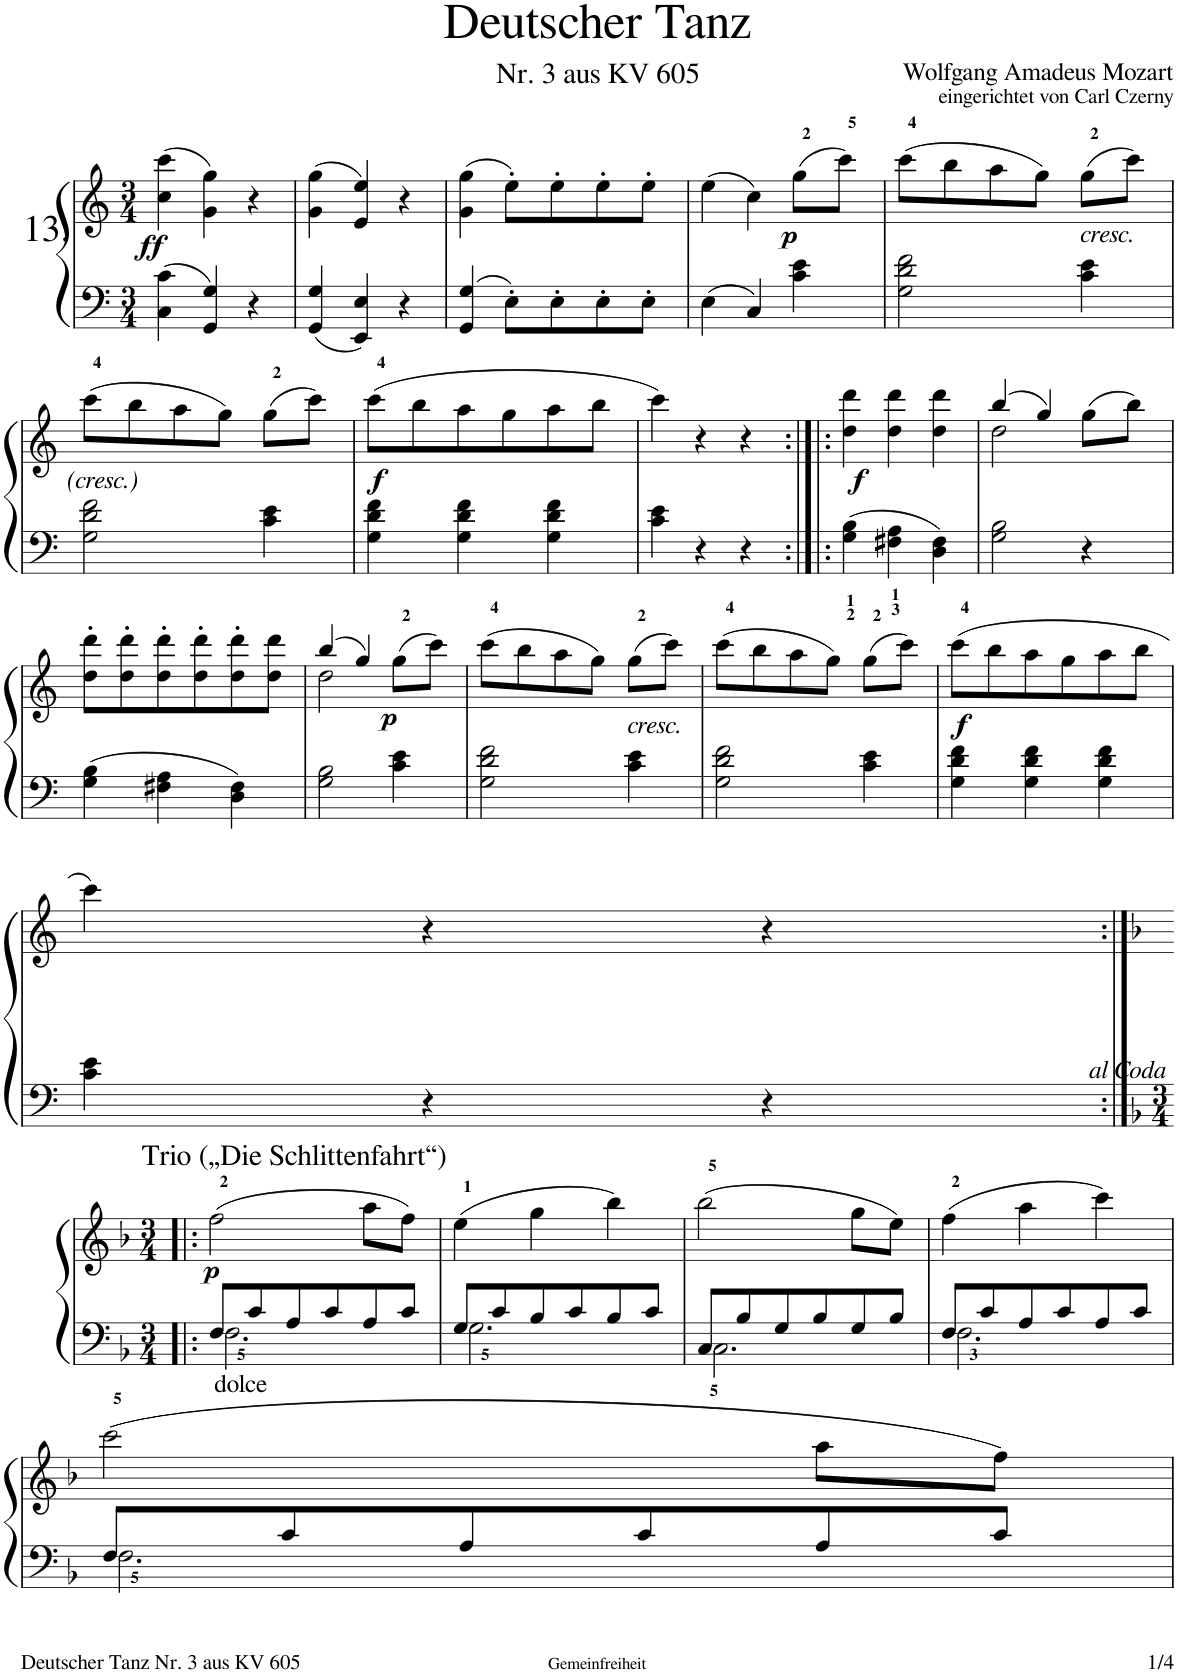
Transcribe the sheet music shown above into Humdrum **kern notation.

**kern	**kern	**dynam
*part1	*part1	*part1
*staff2	*staff1	*staff1/2
*I"Piano	*	*
*I'Pno.	*	*
*clefF4	*clefG2	*
*k[]	*k[]	*
*M3/4	*M3/4	*
=1	=1	=1
!	!	!LO:DY:b
4C\ 4c\	(4cc\ 4ccc\	ff
4GG/ 4G/	4g\ 4gg\)	.
4r	4r	.
=2	=2	=2
4GG/ 4G/	(4g\ 4gg\	.
4EE/ 4E/	4e/ 4ee/)	.
4r	4r	.
=3	=3	=3
4GG/ 4G/	(4g\ 4gg\	.
8E'\L	8ee'\L)	.
8E'\	8ee'\	.
8E'\	8ee'\	.
8E'\J	8ee'\J	.
=4	=4	=4
4E\	(4ee\	.
4C/	4cc\)	.
!	!	!LO:DY:b
4c\ 4e\	(8gg\L	p
.	8ccc\J)	.
=5	=5	=5
2G\ 2d\ 2f\	(8ccc\L	.
.	8bb\	.
.	8aa\	.
.	8gg\J)	.
!	!LO:TX:b:i:t=cresc.	!
4c\ 4e\	(8gg\L	.
.	8ccc\J)	.
!!LO:LB:g=z
=6	=6	=6
2G\ 2d\ 2f\	(8ccc\L	.
.	8bb\	.
.	8aa\	.
.	8gg\J)	.
4c\ 4e\	(8gg\L	.
.	8ccc\J)	.
=7	=7	=7
!	!	!LO:DY:b
4G\ 4d\ 4f\	(8ccc\L	f
.	8bb\	.
4G\ 4d\ 4f\	8aa\	.
.	8gg\	.
4G\ 4d\ 4f\	8aa\	.
.	8bb\J	.
=8	=8	=8
4c\ 4e\	4ccc\)	.
4r	4r	.
4r	4r	.
=9:|!|:	=9:|!|:	=9:|!|:
!	!	!LO:DY:b
4G\<< 4B\<<	4dd\ 4ddd\	f
4F#X\<< 4A\<<	4dd\ 4ddd\	.
4D\ 4F#\	4dd\ 4ddd\	.
=10	=10	=10
*	*^	*
2G\ 2B\	(4bb/	2dd\	.
.	4gg/)	.	.
4r	(8gg\L	4ryy	.
.	8bb\J)	.	.
*	*v	*v	*
!!LO:LB:g=z
=11	=11	=11
4G\ 4B\	8dd\' 8ddd\'L	.
.	8dd\' 8ddd\'	.
4F#X\ 4A\	8dd\' 8ddd\'	.
.	8dd\' 8ddd\'	.
4D\ 4F#\	8dd\' 8ddd\'	.
.	8dd\ 8ddd\J	.
=12	=12	=12
*	*^	*
2G\ 2B\	(4bb/	2dd\	.
.	4gg/)	.	.
!	!	!	!LO:DY:b
4c\ 4e\	(8gg\L	4ryy	p
.	8ccc\J)	.	.
*	*v	*v	*
=13	=13	=13
2G\ 2d\ 2f\	(8ccc\L	.
.	8bb\	.
.	8aa\	.
.	8gg\J)	.
!	!LO:TX:b:i:t=cresc.	!
4c\ 4e\	(8gg\L	.
.	8ccc\J)	.
=14	=14	=14
2G\ 2d\ 2f\	(8ccc\L	.
.	8bb\	.
.	8aa\	.
.	8gg\J)	.
4c\ 4e\	(8gg\L	.
.	8ccc\J)	.
=15	=15	=15
!	!	!LO:DY:b
4G\ 4d\ 4f\	(8ccc\L	f
.	8bb\	.
4G\ 4d\ 4f\	8aa\	.
.	8gg\	.
4G\ 4d\ 4f\	8aa\	.
.	8bb\J	.
!!LO:LB:g=z
=16	=16	=16
4c\ 4e\	4ccc\)	.
4r	4r	.
4r	4r	.
!!LO:LB:g=z
=17:|!|:	=17:|!|:	=17:|!|:
*k[b-]	*k[b-]	*
*F:	*F:	*
*M3/4	*M3/4	*
*^	*	*
!	!	!LO:TX:a:t=Trio („Die Schlittenfahrt“)	!
!LO:TX:b:t=dolce	!	!	!
!	!	!	!LO:DY:b
8F/L	2.F<\	(2ff\	p
8c/	.	.	.
8A/	.	.	.
8c/	.	.	.
8A/	.	8aa\L	.
8c/J	.	8ff\J)	.
=18	=18	=18	=18
8G/L	2.G<\	(4ee\	.
8c/	.	.	.
8B-/	.	4gg\	.
8c/	.	.	.
8B-/	.	4bb-\)	.
8c/J	.	.	.
=19	=19	=19	=19
8C/L	2.C\	(2bb-\	.
8B-/	.	.	.
8G/	.	.	.
8B-/	.	.	.
8G/	.	8gg\L	.
8B-/J	.	8ee\J)	.
=20	=20	=20	=20
8F/L	2.F<\	(4ff\	.
8c/	.	.	.
8A/	.	4aa\	.
8c/	.	.	.
8A/	.	4ccc\)	.
8c/J	.	.	.
!!LO:LB:g=z
=21	=21	=21	=21
8F/L	2.F<\	(2ccc\	.
8c/	.	.	.
8A/	.	.	.
8c/	.	.	.
8A/	.	8aa\L	.
8c/J	.	8ff\J)	.
*v	*v	*	*
=	=	=
*-	*-	*-
